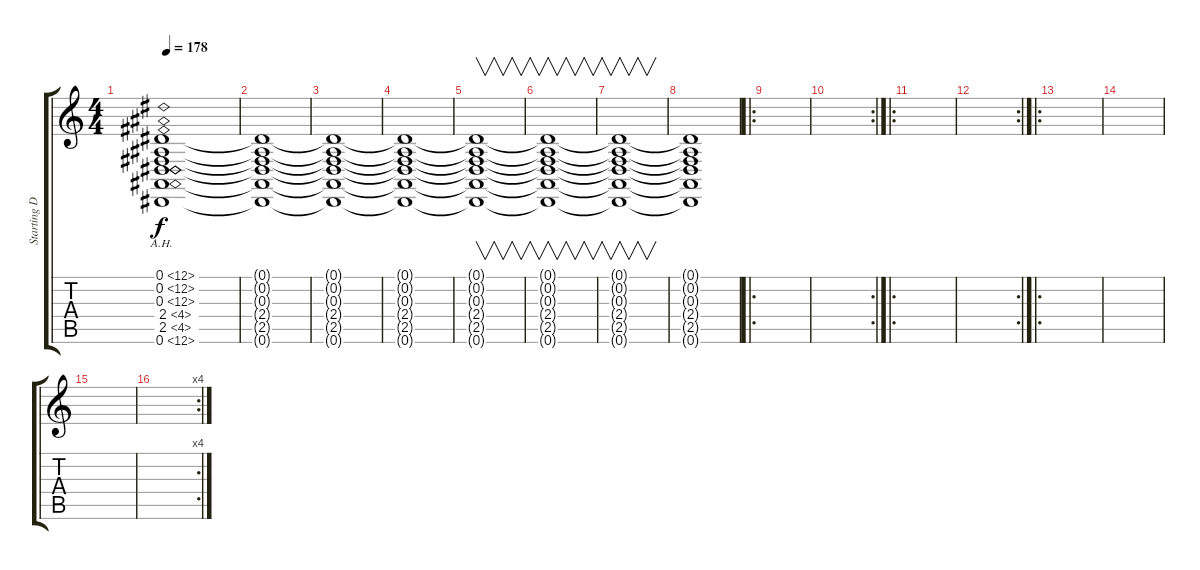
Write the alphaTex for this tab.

\track ("Starting Distortion" "Starting D") {instrument bagpipe}
\staff {score tabs}
\tuning (Eb4 Bb3 Gb3 Db3 Ab2 Eb2) {hide}
\ts (4 4)
\tempo 178
\clef g2
\ks c
(0.1{ah 12} 0.2{ah 12} 0.3{ah 12} 2.4{ah 2} 2.5{ah 2} 0.6{ah 12}).1{dy f instrument bagpipe} |
(0.1{t} 0.2{t} 0.3{t} 2.4{t} 2.5{t} 0.6{t}).1 |
(0.1{t} 0.2{t} 0.3{t} 2.4{t} 2.5{t} 0.6{t}).1 |
(0.1{t} 0.2{t} 0.3{t} 2.4{t} 2.5{t} 0.6{t}).1 |
(0.1{t} 0.2{t} 0.3{t} 2.4{t} 2.5{t} 0.6{t}).1{v} |
(0.1{t} 0.2{t} 0.3{t} 2.4{t} 2.5{t} 0.6{t}).1{v} |
(0.1{t} 0.2{t} 0.3{t} 2.4{t} 2.5{t} 0.6{t}).1{v} |
(0.1{t} 0.2{t} 0.3{t} 2.4{t} 2.5{t} 0.6{t}).1 |
\ro
|
\rc 2
|
\ro
|
\rc 2
|
\ro
|
|
|
\rc 4
